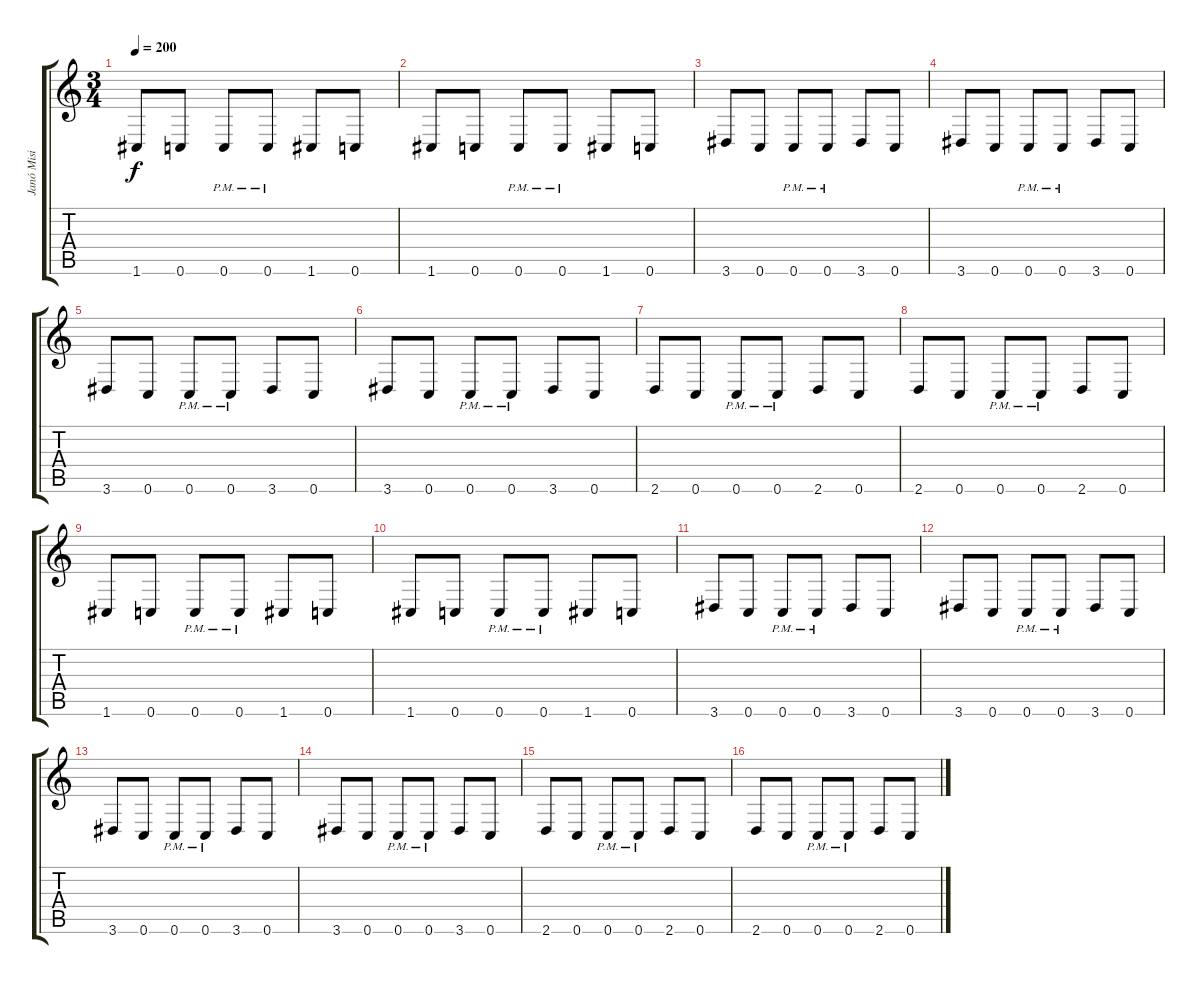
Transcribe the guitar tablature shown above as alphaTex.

\track ("Janó Misi" "Janó Misi") {instrument distortionguitar}
\staff {score tabs}
\tuning (D4 A3 F3 C3 G2 C2) {hide}
\ts (3 4)
\tempo 200
\clef g2
\ks c
1.6.8{dy f} 0.6.8 0.6{pm}.8 0.6{pm}.8 1.6.8 0.6.8 |
1.6.8 0.6.8 0.6{pm}.8 0.6{pm}.8 1.6.8 0.6.8 |
3.6.8 0.6.8 0.6{pm}.8 0.6{pm}.8 3.6.8 0.6.8 |
3.6.8 0.6.8 0.6{pm}.8 0.6{pm}.8 3.6.8 0.6.8 |
3.6.8 0.6.8 0.6{pm}.8 0.6{pm}.8 3.6.8 0.6.8 |
3.6.8 0.6.8 0.6{pm}.8 0.6{pm}.8 3.6.8 0.6.8 |
2.6.8 0.6.8 0.6{pm}.8 0.6{pm}.8 2.6.8 0.6.8 |
2.6.8 0.6.8 0.6{pm}.8 0.6{pm}.8 2.6.8 0.6.8 |
1.6.8 0.6.8 0.6{pm}.8 0.6{pm}.8 1.6.8 0.6.8 |
1.6.8 0.6.8 0.6{pm}.8 0.6{pm}.8 1.6.8 0.6.8 |
3.6.8 0.6.8 0.6{pm}.8 0.6{pm}.8 3.6.8 0.6.8 |
3.6.8 0.6.8 0.6{pm}.8 0.6{pm}.8 3.6.8 0.6.8 |
3.6.8 0.6.8 0.6{pm}.8 0.6{pm}.8 3.6.8 0.6.8 |
3.6.8 0.6.8 0.6{pm}.8 0.6{pm}.8 3.6.8 0.6.8 |
2.6.8 0.6.8 0.6{pm}.8 0.6{pm}.8 2.6.8 0.6.8 |
2.6.8 0.6.8 0.6{pm}.8 0.6{pm}.8 2.6.8 0.6.8
